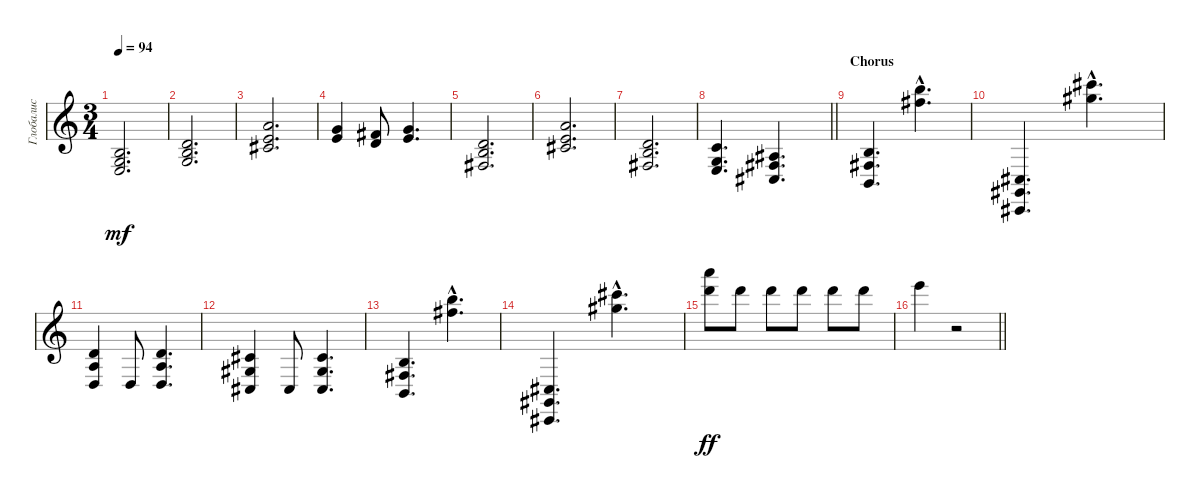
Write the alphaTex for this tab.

\track ("Глобалис" "Глобалис") {instrument stringensemble1}
\staff {score}
\tuning (E4 B3 G3 D3 A2 E2 B1) {hide}
\ts (3 4)
\tempo 94
\clef g2
\ks c
(0.2 0.3 2.4).2{d dy mf} |
(3.2 4.3 5.4).2{d} |
(0.1 2.2 14.3).2{d} |
(0.1 8.2).4 (2.1 3.2).8 (3.1 5.2).4{d} |
(3.2 4.3 4.4).2{d} |
(0.1 10.2 6.3).2{d} |
(3.2 4.3 4.4).2{d} |
\barLineRight lightlight
(1.2 0.3 2.4).4{d} (3.3 4.4 4.5).4{d} |
\section ("" "Chorus")
(0.2 4.4 2.5).4{d} (19.1{hac} 19.2{hac}).4{d} |
(4.5 4.6 2.7).4{d} (16.1{hac} 26.2{hac}).4{d} |
(3.2 2.3 0.4).4 0.4.8 (3.2 2.3 0.4).4{d} |
(2.2 1.3 4.5).4 4.5.8 (2.2 1.3 4.5).4{d} |
(0.2 4.4 2.5).4{d} (19.1{hac} 19.2{hac}).4{d} |
(4.5 4.6 2.7).4{d} (16.1{hac} 26.2{hac}).4{d} |
(29.1 27.2).8{dy ff} 22.1.8 22.1.8 22.1.8 22.1.8 22.1.8 |
\barLineRight lightlight
24.1.4 r.2
